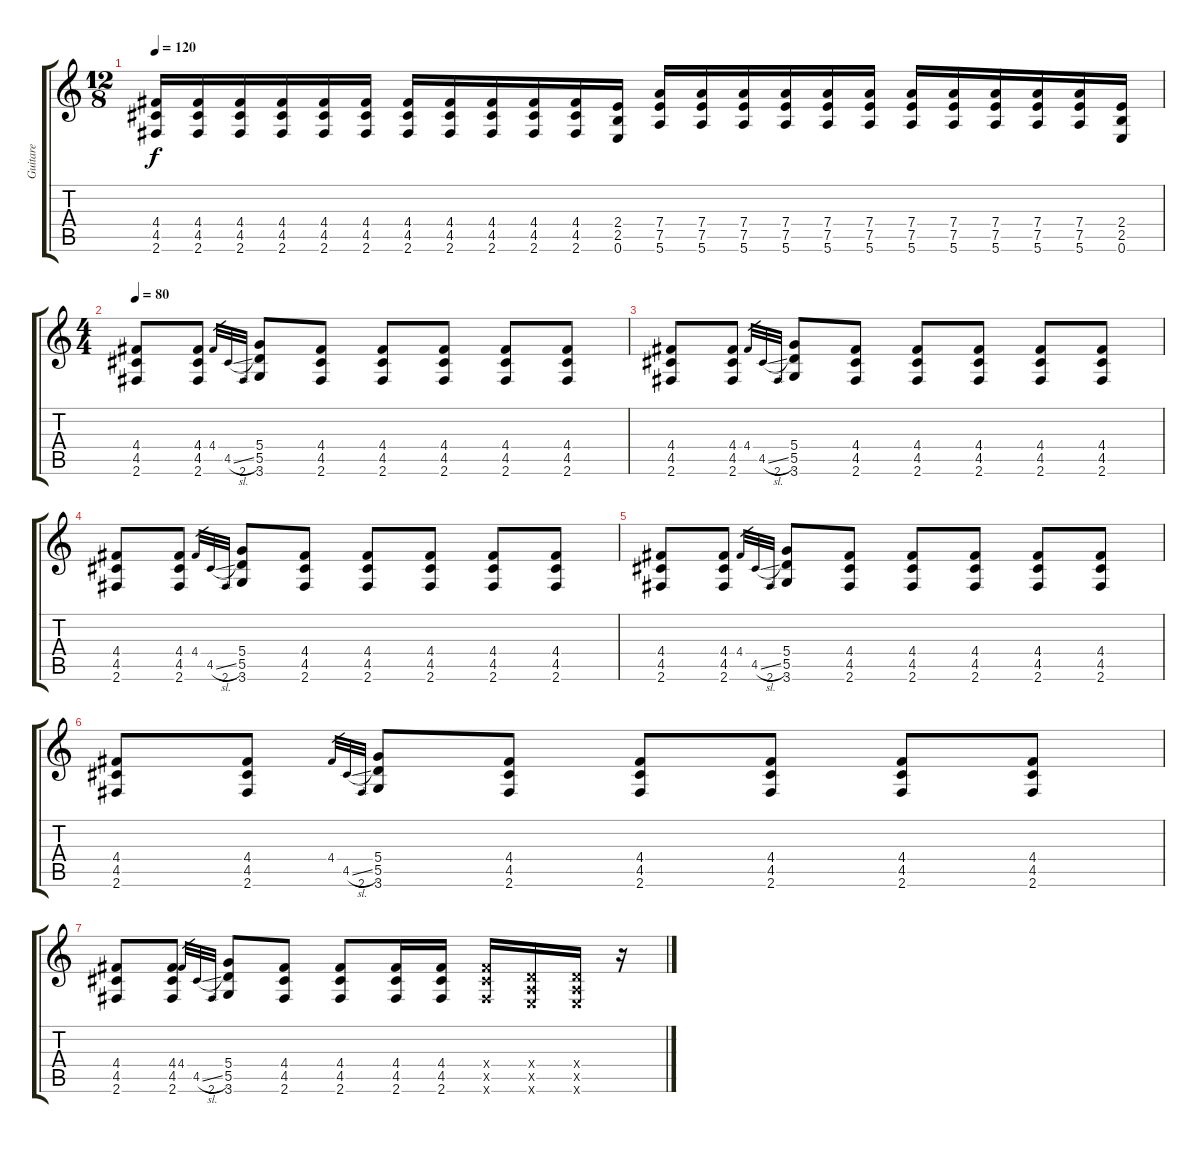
\track ("Guitare" "Guitare") {instrument distortionguitar}
\staff {score tabs}
\tuning (E4 B3 G3 D3 A2 E2) {hide}
\ts (12 8)
\tempo 120
\clef g2
\ks c
(4.4 4.5 2.6).16{dy f} (4.4 4.5 2.6).16 (4.4 4.5 2.6).16 (4.4 4.5 2.6).16 (4.4 4.5 2.6).16 (4.4 4.5 2.6).16 (4.4 4.5 2.6).16 (4.4 4.5 2.6).16 (4.4 4.5 2.6).16 (4.4 4.5 2.6).16 (4.4 4.5 2.6).16 (2.4 2.5 0.6).16 (7.4 7.5 5.6).16 (7.4 7.5 5.6).16 (7.4 7.5 5.6).16 (7.4 7.5 5.6).16 (7.4 7.5 5.6).16 (7.4 7.5 5.6).16 (7.4 7.5 5.6).16 (7.4 7.5 5.6).16 (7.4 7.5 5.6).16 (7.4 7.5 5.6).16 (7.4 7.5 5.6).16 (2.4 2.5 0.6).16 |
\ts (4 4)
\tempo 80
(4.4 4.5 2.6).8 (4.4 4.5 2.6).8 4.4.32{gr} 4.5{sl}.32{gr} 2.6.32{gr} (5.4 5.5 3.6).8 (4.4 4.5 2.6).8 (4.4 4.5 2.6).8 (4.4 4.5 2.6).8 (4.4 4.5 2.6).8 (4.4 4.5 2.6).8 |
(4.4 4.5 2.6).8 (4.4 4.5 2.6).8 4.4.32{gr} 4.5{sl}.32{gr} 2.6.32{gr} (5.4 5.5 3.6).8 (4.4 4.5 2.6).8 (4.4 4.5 2.6).8 (4.4 4.5 2.6).8 (4.4 4.5 2.6).8 (4.4 4.5 2.6).8 |
(4.4 4.5 2.6).8 (4.4 4.5 2.6).8 4.4.32{gr} 4.5{sl}.32{gr} 2.6.32{gr} (5.4 5.5 3.6).8 (4.4 4.5 2.6).8 (4.4 4.5 2.6).8 (4.4 4.5 2.6).8 (4.4 4.5 2.6).8 (4.4 4.5 2.6).8 |
(4.4 4.5 2.6).8 (4.4 4.5 2.6).8 4.4.32{gr} 4.5{sl}.32{gr} 2.6.32{gr} (5.4 5.5 3.6).8 (4.4 4.5 2.6).8 (4.4 4.5 2.6).8 (4.4 4.5 2.6).8 (4.4 4.5 2.6).8 (4.4 4.5 2.6).8 |
(4.4 4.5 2.6).8 (4.4 4.5 2.6).8 4.4.32{gr} 4.5{sl}.32{gr} 2.6.32{gr} (5.4 5.5 3.6).8 (4.4 4.5 2.6).8 (4.4 4.5 2.6).8 (4.4 4.5 2.6).8 (4.4 4.5 2.6).8 (4.4 4.5 2.6).8 |
(4.4 4.5 2.6).8 (4.4 4.5 2.6).8 4.4.32{gr} 4.5{sl}.32{gr} 2.6.32{gr} (5.4 5.5 3.6).8 (4.4 4.5 2.6).8 (4.4 4.5 2.6).8 (4.4 4.5 2.6).16 (4.4 4.5 2.6).16 (4.4{x} 4.5{x} 2.6{x}).16 (0.4{x} 0.5{x} 0.6{x}).16 (0.4{x} 0.5{x} 0.6{x}).16 r.16
